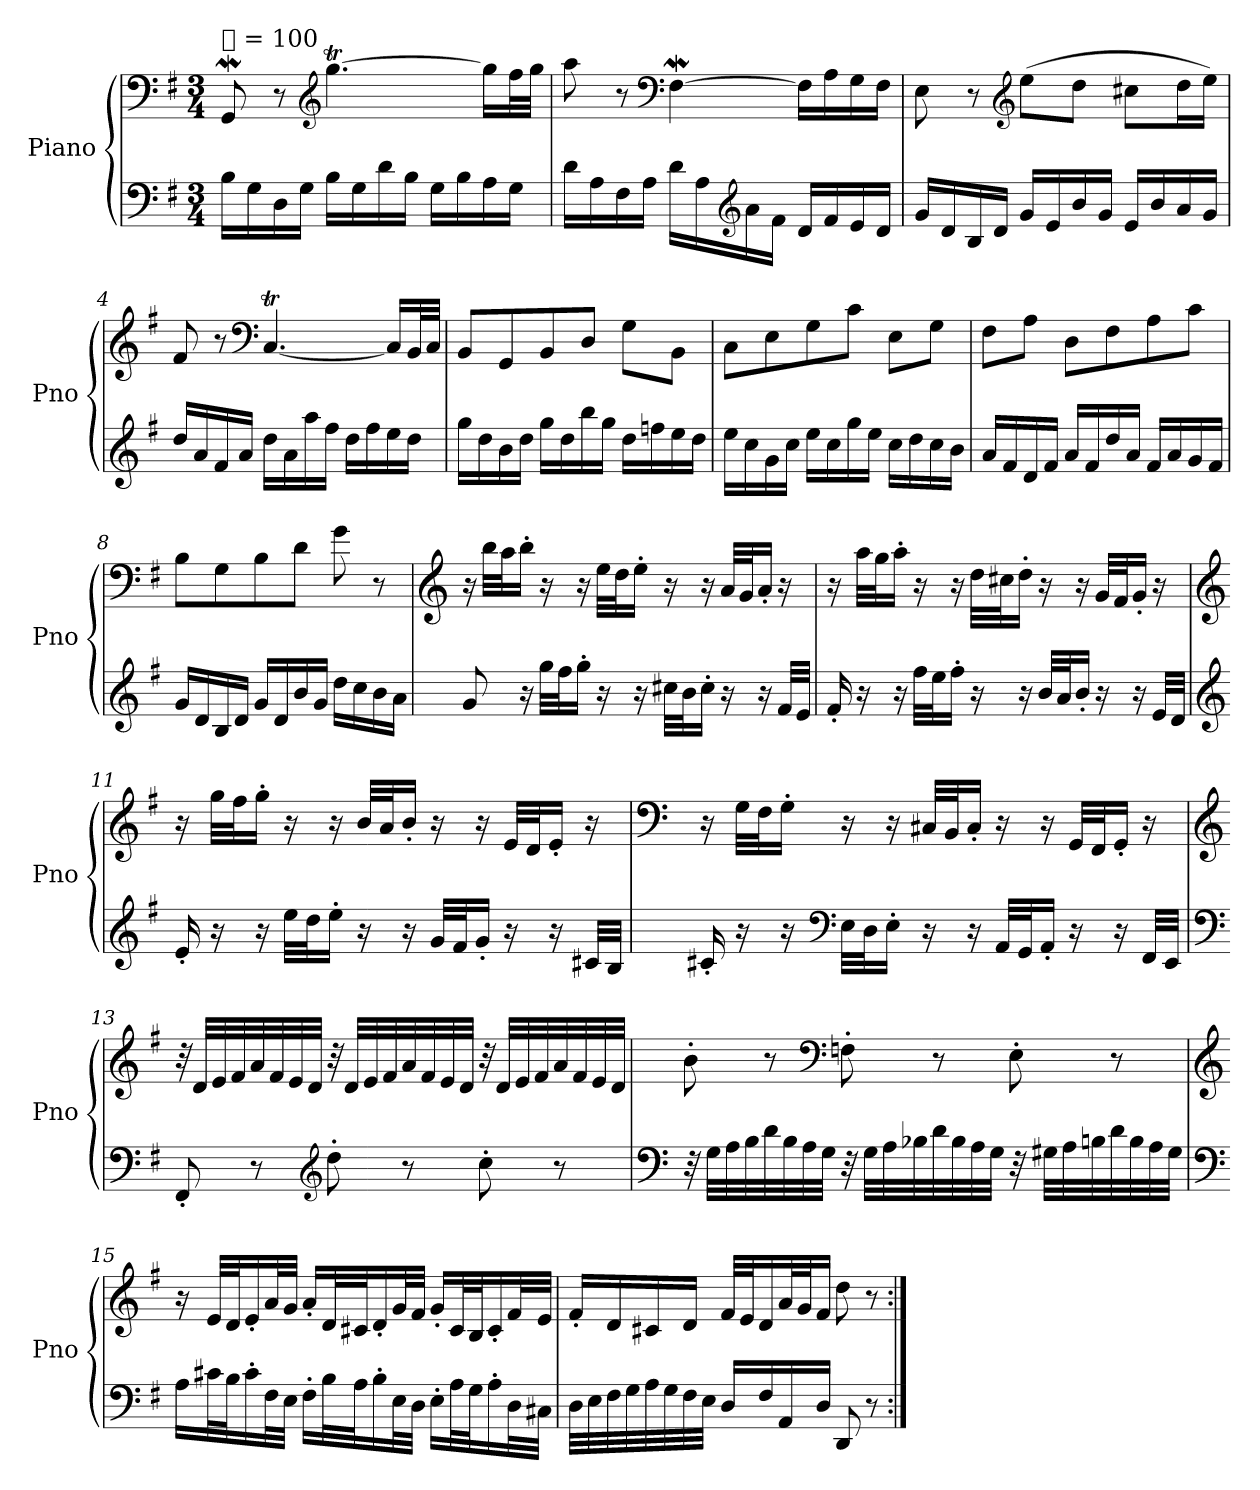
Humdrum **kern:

**kern	**kern
*part1	*part1
*staff2	*staff1
*I"Piano	*
*I'Pno	*
*clefF4	*clefF4
*k[f#]	*k[f#]
*M3/4	*M3/4
=1	=1
!	!LO:TX:a:t=𝅘𝅥 = 100
16B\LL	8GGw/
16G\	.
16D\	8r
16G\JJ	.
*	*clefG2
16B\LL	[4.ggT\
16G\	.
16d\	.
16B\JJ	.
16G\LL	.
16B\	.
16A\	16gg\LL]
16G\JJ	32ff#\L
.	32gg\JJJ
=2	=2
16d\LL	8aa\
16A\	.
16F#\	8r
16A\JJ	.
*	*clefF4
16d\LL	[4F#W\
16A\	.
*clefG2	*
16a\	.
16f#\JJ	.
16d/LL	16F#\LL]
16f#/	16A\
16e/	16G\
16d/JJ	16F#\JJ
=3	=3
16g/LL	8E\
16d/	.
16B/	8r
16d/JJ	.
*	*clefG2
16g/LL	(>8ee\L
16e/	.
16b/	8dd\J
16g/JJ	.
16e/LL	8cc#X\L
16b/	.
16a/	16dd\L
16g/JJ	16ee\JJ)
!!LO:LB:g=z
=4	=4
16dd/LL	8f#/
16a/	.
16f#/	8r
16a/JJ	.
*	*clefF4
16dd\LL	[4.CT/
16a\	.
16aa\	.
16ff#\JJ	.
16dd\LL	.
16ff#\	.
16ee\	16C/LL]
16dd\JJ	32BB/L
.	32C/JJJ
=5	=5
16gg\LL	8BB/L
16dd\	.
16b\	8GG/
16dd\JJ	.
16gg\LL	8BB/
16dd\	.
16bb\	8D/J
16gg\JJ	.
16dd\LL	8G\L
16ffn\	.
16ee\	8BB\J
16dd\JJ	.
=6	=6
16ee\LL	8C\L
16cc\	.
16g\	8E\
16cc\JJ	.
16ee\LL	8G\
16cc\	.
16gg\	8c\J
16ee\JJ	.
16cc\LL	8E\L
16dd\	.
16cc\	8G\J
16b\JJ	.
=7	=7
16a/LL	8F#\L
16f#/	.
16d/	8A\J
16f#/JJ	.
16a/LL	8D\L
16f#/	.
16dd/	8F#\
16a/JJ	.
16f#/LL	8A\
16a/	.
16g/	8c\J
16f#/JJ	.
!!LO:LB:g=z
=8	=8
16g/LL	8B\L
16d/	.
16B/	8G\
16d/JJ	.
16g/LL	8B\
16d/	.
16b/	8d\J
16g/JJ	.
16dd\LL	8g\
16cc\	.
16b\	8r
16a\JJ	.
=9	=9
*	*clefG2
8g/	16r
.	32bb\LLL
.	32aa\J
16r	16bb'\JJ
32gg\LLL	16r
32ff#\J	.
16gg'\JJ	16r
16r	32ee\LLL
.	32dd\J
16r	16ee'\JJ
32cc#X\LLL	16r
32b\J	.
16cc#'\JJ	16r
16r	32a/LLL
.	32g/J
16r	16a'/JJ
32f#/LLL	16r
32e/JJJ	.
=10	=10
16f#'/	16r
16r	32aa\LLL
.	32gg\J
16r	16aa'\JJ
32ff#\LLL	16r
32ee\J	.
16ff#'\JJ	16r
16r	32dd\LLL
.	32cc#X\J
16r	16dd'\JJ
32b/LLL	16r
32a/J	.
16b'/JJ	16r
16r	32g/LLL
.	32f#/J
16r	16g'/JJ
32e/LLL	16r
32d/JJJ	.
!!LO:LB:g=z
=11	=11
*clefG2	*clefG2
16e'/	16r
16r	32gg\LLL
.	32ff#\J
16r	16gg'\JJ
32ee\LLL	16r
32dd\J	.
16ee'\JJ	16r
16r	32b/LLL
.	32a/J
16r	16b'/JJ
32g/LLL	16r
32f#/J	.
16g'/JJ	16r
16r	32e/LLL
.	32d/J
16r	16e'/JJ
32c#X/LLL	16r
32B/JJJ	.
=12	=12
*	*clefF4
16c#X'/	16r
16r	32G\LLL
.	32F#\J
16r	16G'\JJ
*clefF4	*
32E\LLL	16r
32D\J	.
16E'\JJ	16r
16r	32C#X/LLL
.	32BB/J
16r	16C#'/JJ
32AA/LLL	16r
32GG/J	.
16AA'/JJ	16r
16r	32GG/LLL
.	32FF#/J
16r	16GG'/JJ
32FF#/LLL	16r
32EE/JJJ	.
!!LO:LB:g=z
=13	=13
*clefF4	*clefG2
8FF#'/	32r
.	32d/LLL
.	32e/
.	32f#/
8r	32a/
.	32f#/
.	32e/
.	32d/JJJ
*clefG2	*
8dd'\	32r
.	32d/LLL
.	32e/
.	32f#/
8r	32a/
.	32f#/
.	32e/
.	32d/JJJ
8cc'\	32r
.	32d/LLL
.	32e/
.	32f#/
8r	32a/
.	32f#/
.	32e/
.	32d/JJJ
=14	=14
*clefF4	*
32r	8b'\
32G\LLL	.
32A\	.
32B\	.
32d\	8r
32B\	.
32A\	.
32G\JJJ	.
*	*clefF4
32r	8Fn'\
32G\LLL	.
32A\	.
32B-X\	.
32d\	8r
32B-\	.
32A\	.
32G\JJJ	.
32r	8E'\
32G#X\LLL	.
32A\	.
32Bn\	.
32d\	8r
32B\	.
32A\	.
32G#\JJJ	.
!!LO:PB:g=z
=15	=15
*clefF4	*clefG2
16A\LL	16r
32c#X\L	32e/LLL
32B\J	32d/J
16c#'\	16e'/
32F#\L	32a/L
32E\JJJ	32g/JJJ
16F#'\LL	16a'/LL
32B\L	32d/L
32A\J	32c#X/J
16B'\	16d'/
32E\L	32g/L
32D\JJJ	32f#/JJJ
16E'\LL	16g'/LL
32A\L	32c#/L
32G\J	32B/J
16A'\	16c#'/
32D\L	32f#/L
32C#X\JJJ	32e/JJJ
=16	=16
32D\LLL	16f#'/LL
32E\	.
32F#\	16d/
32G\	.
32A\	16c#X/
32G\	.
32F#\	16d/JJ
32E\JJJ	.
16D/LL	32f#/LLL
.	32e/J
16F#/	16d/
16AA/	32a/L
.	32g/J
16D/JJ	16f#/JJ
8DD/	8dd\
8r	8r
=:|!	=:|!
*-	*-
